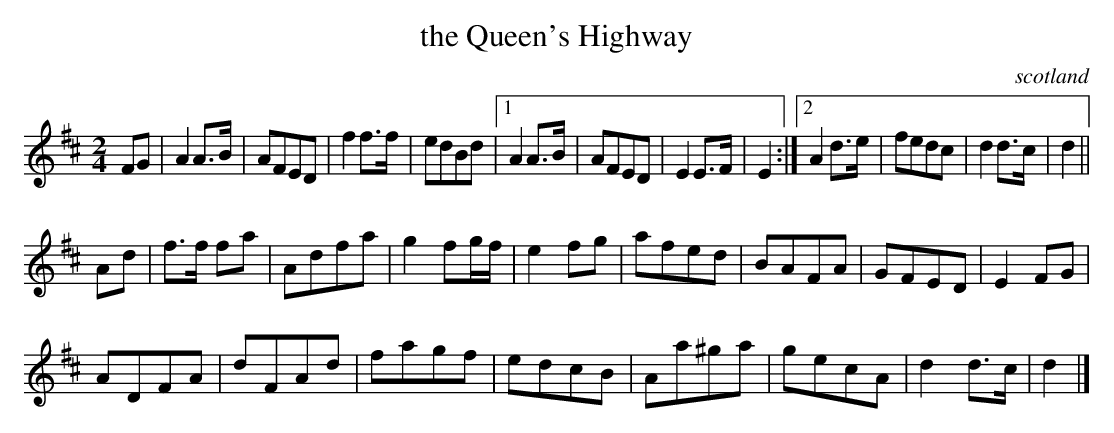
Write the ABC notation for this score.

X:1
T:the Queen's Highway
O:scotland
M:2/4
L:1/8
K:D
FG|\
A2 A>B|AFED| f2 f>f| edBd \
|1 A2A>B | AFED| E2 E>F | E2 \
:|2 A2 d>e| fedc| d2 d>c | d2||
Ad|\
f>f fa| Adfa| g2 fg/f/| e2fg| \
afed| BAFA| GFED| E2 FG|
ADFA| dFAd| fagf| edcB| \
Aa^ga| gecA| d2 d>c| d2 |]
